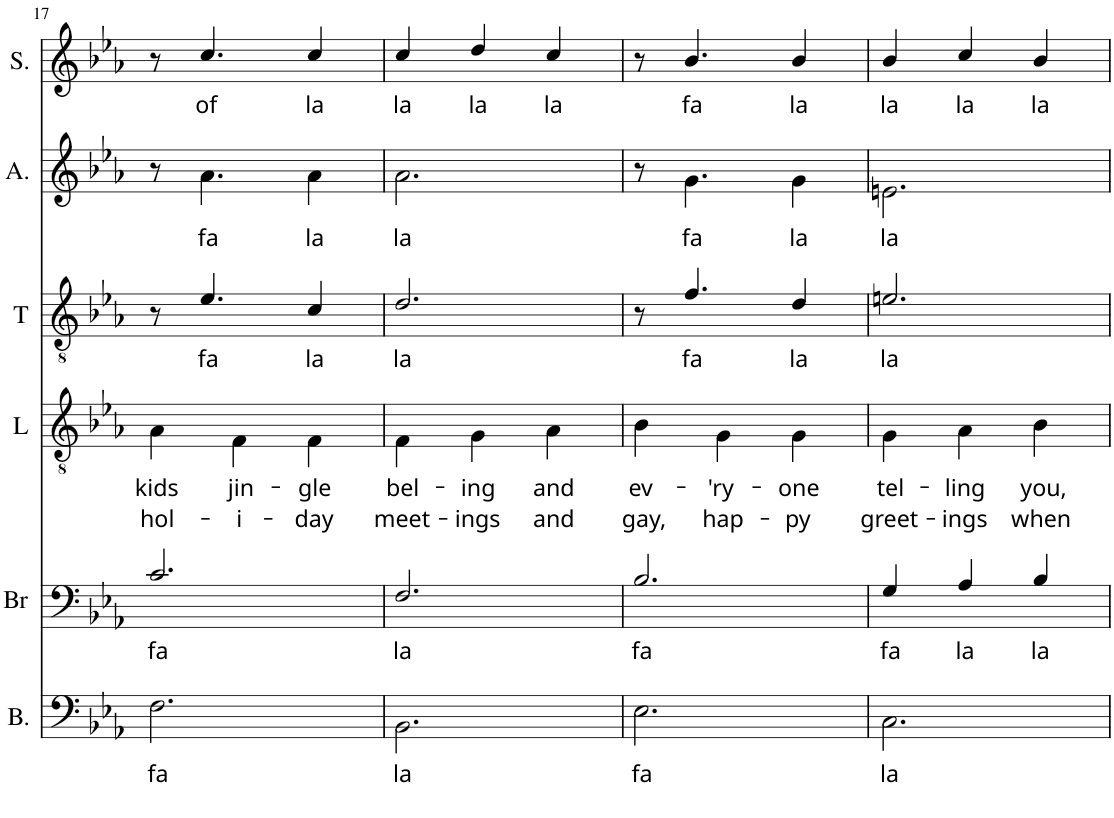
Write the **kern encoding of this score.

**kern	**text	**kern	**text	**kern	**text	**text	**kern	**text	**kern	**text	**kern	**text
*part6	*part6	*part5	*part5	*part4	*part4	*part4	*part3	*part3	*part2	*part2	*part1	*part1
*staff6	*staff6	*staff5	*staff5	*staff4	*staff4	*staff4	*staff3	*staff3	*staff2	*staff2	*staff1	*staff1
*I"Bass	*	*I"Baritone	*	*I"Lead	*	*	*I"Tenor	*	*I"Alto	*	*I"Soprano	*
*I'B.	*	*I'Br	*	*I'L	*	*	*I'T	*	*I'A.	*	*I'S.	*
!!LO:PB:g=z
*clefF4	*	*clefF4	*	*clefGv2	*	*	*clefGv2	*	*clefG2	*	*clefG2	*
*k[b-e-a-]	*	*k[b-e-a-]	*	*k[b-e-a-]	*	*	*k[b-e-a-]	*	*k[b-e-a-]	*	*k[b-e-a-]	*
*M3/4	*	*M3/4	*	*M3/4	*	*	*M3/4	*	*M3/4	*	*M3/4	*
=17	=17	=17	=17	=17	=17	=17	=17	=17	=17	=17	=17	=17
!	!LO:LY:b	!	!LO:LY:b	!	!LO:LY:b	!LO:LY:b	!	!	!	!	!	!
2.F\	fa	2.c/	fa	4A-\	kids	hol-	8r	.	8r	.	8r	.
!	!	!	!	!	!	!	!	!LO:LY:b	!	!LO:LY:b	!	!LO:LY:b
.	.	.	.	.	.	.	4.e-/	fa	4.a-\	fa	4.cc/	of
!	!	!	!	!	!LO:LY:b	!LO:LY:b	!	!	!	!	!	!
.	.	.	.	4F\	jin-	-i-	.	.	.	.	.	.
!	!	!	!	!	!LO:LY:b	!LO:LY:b	!	!LO:LY:b	!	!LO:LY:b	!	!LO:LY:b
.	.	.	.	4F\	-gle	-day	4c/	la	4a-\	la	4cc/	la
=18	=18	=18	=18	=18	=18	=18	=18	=18	=18	=18	=18	=18
!	!LO:LY:b	!	!LO:LY:b	!	!LO:LY:b	!LO:LY:b	!	!LO:LY:b	!	!LO:LY:b	!	!LO:LY:b
2.BB-\	la	2.F/	la	4F\	bel-	meet-	2.d/	la	2.a-\	la	4cc/	la
!	!	!	!	!	!LO:LY:b	!LO:LY:b	!	!	!	!	!	!LO:LY:b
.	.	.	.	4G\	-ing	-ings	.	.	.	.	4dd/	la
!	!	!	!	!	!LO:LY:b	!LO:LY:b	!	!	!	!	!	!LO:LY:b
.	.	.	.	4A-\	and	and	.	.	.	.	4cc/	la
=19	=19	=19	=19	=19	=19	=19	=19	=19	=19	=19	=19	=19
!	!LO:LY:b	!	!LO:LY:b	!	!LO:LY:b	!LO:LY:b	!	!	!	!	!	!
2.E-\	fa	2.B-/	fa	4B-\	ev-	gay,	8r	.	8r	.	8r	.
!	!	!	!	!	!	!	!	!LO:LY:b	!	!LO:LY:b	!	!LO:LY:b
.	.	.	.	.	.	.	4.f/	fa	4.g\	fa	4.b-/	fa
!	!	!	!	!	!LO:LY:b	!LO:LY:b	!	!	!	!	!	!
.	.	.	.	4G\	-'ry-	hap-	.	.	.	.	.	.
!	!	!	!	!	!LO:LY:b	!LO:LY:b	!	!LO:LY:b	!	!LO:LY:b	!	!LO:LY:b
.	.	.	.	4G\	-one	-py	4d/	la	4g\	la	4b-/	la
=20	=20	=20	=20	=20	=20	=20	=20	=20	=20	=20	=20	=20
!	!LO:LY:b	!	!LO:LY:b	!	!LO:LY:b	!LO:LY:b	!	!LO:LY:b	!	!LO:LY:b	!	!LO:LY:b
2.C\	la	4G/	fa	4G\	tel-	greet-	2.en/	la	2.en\	la	4b-/	la
!	!	!	!LO:LY:b	!	!LO:LY:b	!LO:LY:b	!	!	!	!	!	!LO:LY:b
.	.	4A-/	la	4A-\	-ling	-ings	.	.	.	.	4cc/	la
!	!	!	!LO:LY:b	!	!LO:LY:b	!LO:LY:b	!	!	!	!	!	!LO:LY:b
.	.	4B-/	la	4B-\	you,	when	.	.	.	.	4b-/	la
=	=	=	=	=	=	=	=	=	=	=	=	=
*-	*-	*-	*-	*-	*-	*-	*-	*-	*-	*-	*-	*-
